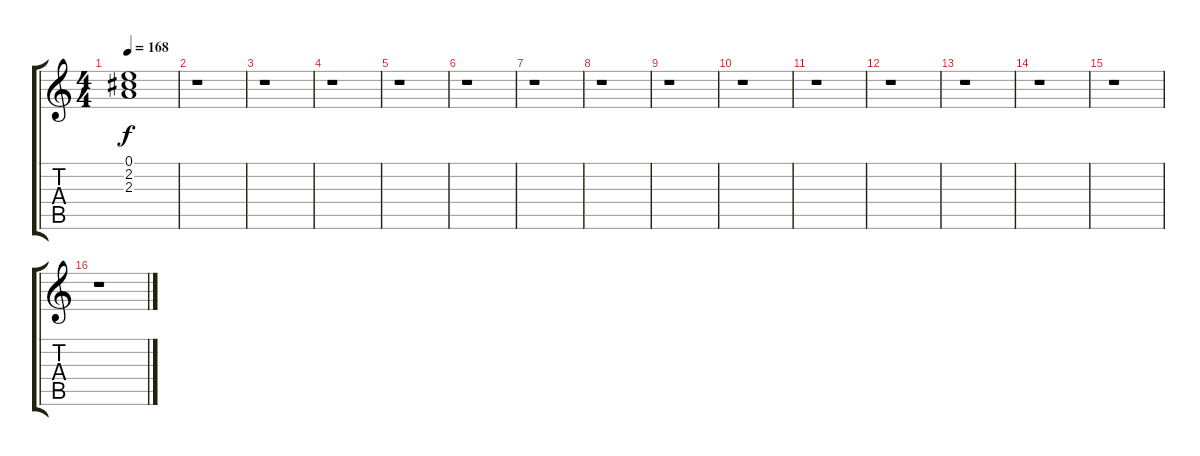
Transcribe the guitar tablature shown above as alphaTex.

\track "" {instrument acousticguitarsteel}
\staff {score tabs}
\tuning (E4 B3 G3 D3 A2 E2) {hide}
\ts (4 4)
\tempo 168
\clef g2
\ks c
(0.1{t} 2.2{t} 2.3{t}).1{dy f} |
r.1 |
r.1 |
r.1 |
r.1 |
r.1 |
r.1 |
r.1 |
r.1 |
r.1 |
r.1 |
r.1 |
r.1 |
r.1 |
r.1 |
r.1
